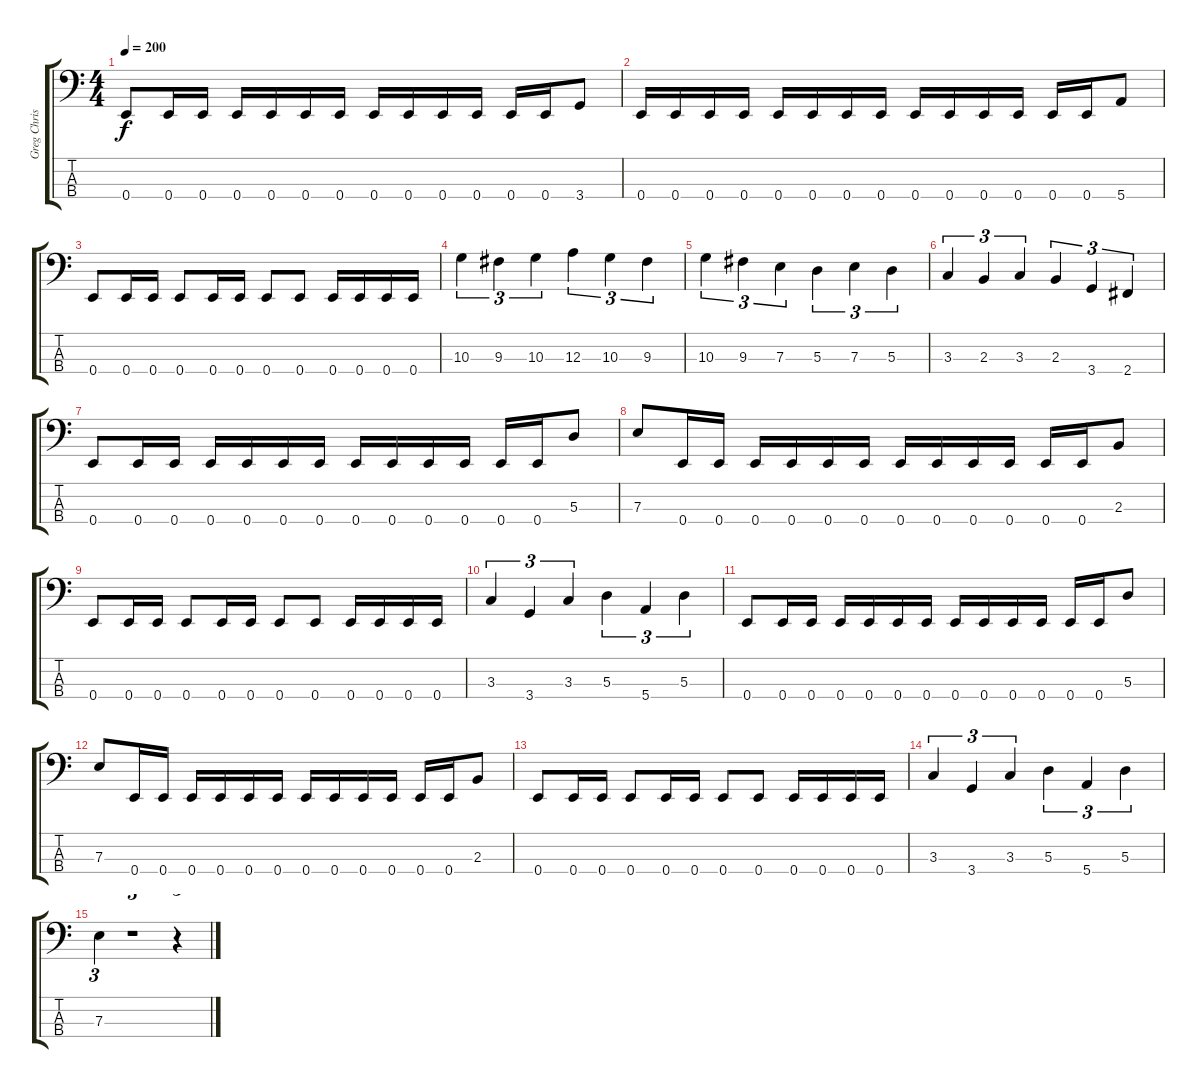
\track ("Greg Christian" "Greg Chris") {instrument electricbassfinger}
\staff {score tabs}
\tuning (G2 D2 A1 E1) {hide}
\ts (4 4)
\tempo 200
\clef f4
\ks c
0.4.8{dy f} 0.4.16 0.4.16 0.4.16 0.4.16 0.4.16 0.4.16 0.4.16 0.4.16 0.4.16 0.4.16 0.4.16 0.4.16 3.4.8 |
0.4.16 0.4.16 0.4.16 0.4.16 0.4.16 0.4.16 0.4.16 0.4.16 0.4.16 0.4.16 0.4.16 0.4.16 0.4.16 0.4.16 5.4.8 |
0.4.8 0.4.16 0.4.16 0.4.8 0.4.16 0.4.16 0.4.8 0.4.8 0.4.16 0.4.16 0.4.16 0.4.16 |
10.3.4{tu (3 2)} 9.3.4{tu (3 2)} 10.3.4{tu (3 2)} 12.3.4{tu (3 2)} 10.3.4{tu (3 2)} 9.3.4{tu (3 2)} |
10.3.4{tu (3 2)} 9.3.4{tu (3 2)} 7.3.4{tu (3 2)} 5.3.4{tu (3 2)} 7.3.4{tu (3 2)} 5.3.4{tu (3 2)} |
3.3.4{tu (3 2)} 2.3.4{tu (3 2)} 3.3.4{tu (3 2)} 2.3.4{tu (3 2)} 3.4.4{tu (3 2)} 2.4.4{tu (3 2)} |
0.4.8 0.4.16 0.4.16 0.4.16 0.4.16 0.4.16 0.4.16 0.4.16 0.4.16 0.4.16 0.4.16 0.4.16 0.4.16 5.3.8 |
7.3.8 0.4.16 0.4.16 0.4.16 0.4.16 0.4.16 0.4.16 0.4.16 0.4.16 0.4.16 0.4.16 0.4.16 0.4.16 2.3.8 |
0.4.8 0.4.16 0.4.16 0.4.8 0.4.16 0.4.16 0.4.8 0.4.8 0.4.16 0.4.16 0.4.16 0.4.16 |
3.3.4{tu (3 2)} 3.4.4{tu (3 2)} 3.3.4{tu (3 2)} 5.3.4{tu (3 2)} 5.4.4{tu (3 2)} 5.3.4{tu (3 2)} |
0.4.8 0.4.16 0.4.16 0.4.16 0.4.16 0.4.16 0.4.16 0.4.16 0.4.16 0.4.16 0.4.16 0.4.16 0.4.16 5.3.8 |
7.3.8 0.4.16 0.4.16 0.4.16 0.4.16 0.4.16 0.4.16 0.4.16 0.4.16 0.4.16 0.4.16 0.4.16 0.4.16 2.3.8 |
0.4.8 0.4.16 0.4.16 0.4.8 0.4.16 0.4.16 0.4.8 0.4.8 0.4.16 0.4.16 0.4.16 0.4.16 |
3.3.4{tu (3 2)} 3.4.4{tu (3 2)} 3.3.4{tu (3 2)} 5.3.4{tu (3 2)} 5.4.4{tu (3 2)} 5.3.4{tu (3 2)} |
7.3.4{tu (3 2)} r.1{tu (3 2)} r.4{tu (3 2)}
